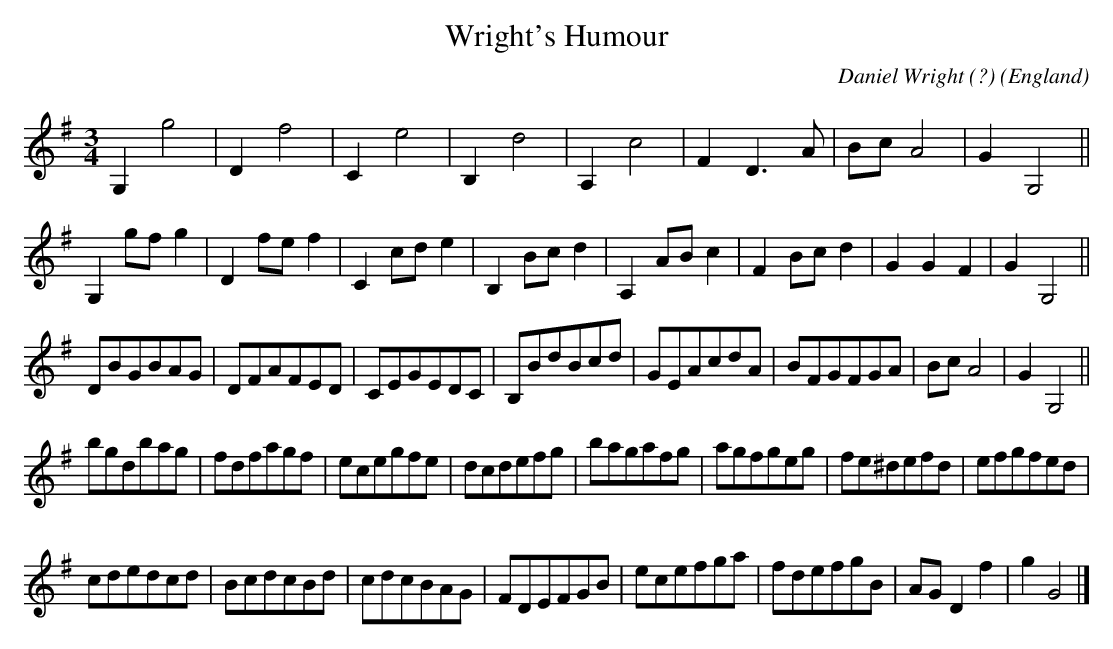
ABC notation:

X:1
T:Wright's Humour
C:Daniel Wright (?)
M:3/4
O:England
K:G major
G,2g4| D2f4| C2e4| B,2d4| A,2c4| F2D3A| BcA4| G2G,4||
G,2gfg2| D2fef2| C2cde2| B,2Bcd2| A,2ABc2| F2Bcd2| G2G2F2| G2G,4||
DBGBAG| DFAFED| CEGEDC| B,BdBcd| GEAcdA| BFGFGA| BcA4| G2G,4||
bgdbag| fdfagf| ecegfe| dcdefg| bagafg| agfgeg| fe^defd| efgfed|
cdedcd| BcdcBd| cdcBAG| FDEFGB| ecefga| fdefgB| AGD2f2| g2G4|]
